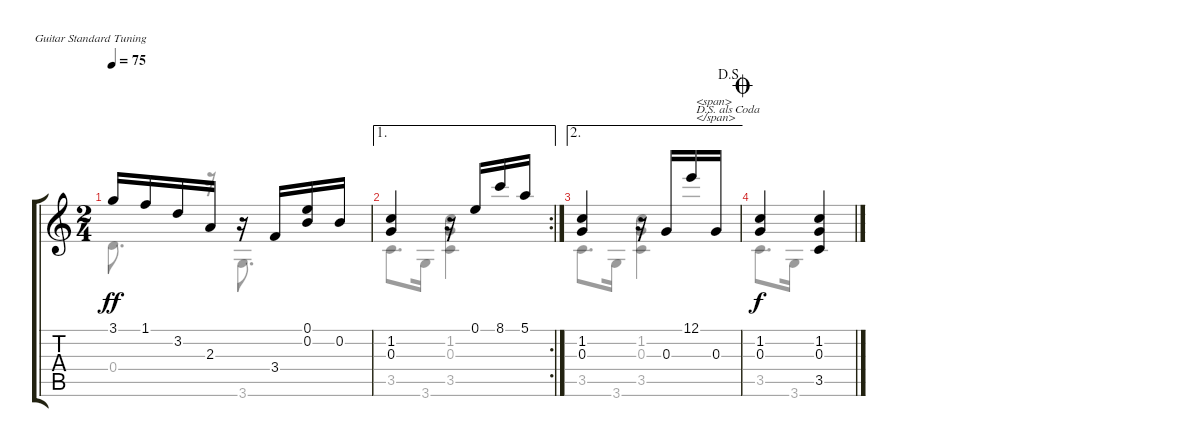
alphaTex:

\bracketExtendMode groupsimilarinstruments
\firstSystemTrackNameOrientation horizontal
\otherSystemsTrackNameOrientation horizontal
\track "" {instrument acousticguitarnylon}
\staff {score tabs}
\tuning (E4 B3 G3 D3 A2 E2)
\voice
\ts (2 4)
\tempo 75
\clef g2
\ks c
3.1.16{dy ff} 1.1.16 3.2.16 2.3.16 r.16 3.4.16 (0.1 0.2).16 0.2.16 |
\ae 1
\rc 2
(1.2 0.3).4 r.16 0.1.16 8.1.16 5.1.16 |
\ae 2
\jump dalsegno
(1.2 0.3).4 r.16 0.3.16{txt "\n          <span>\n          D.S. als Coda\n          </span>\n        "} 12.1.16 0.3.16 |
\jump coda
(1.2 0.3).4{dy f} (1.2 0.3 3.5).4
\voice
\clef g2
\ottava regular
\simile none
\ks c
0.4.8{d dy ff} r.16 3.6.8{d} |
3.5.8{d} 3.6.16 (1.2 0.3 3.5).4 |
3.5.8{d} 3.6.16 (1.2 0.3 3.5).4 |
3.5.8{d} 3.6.16
